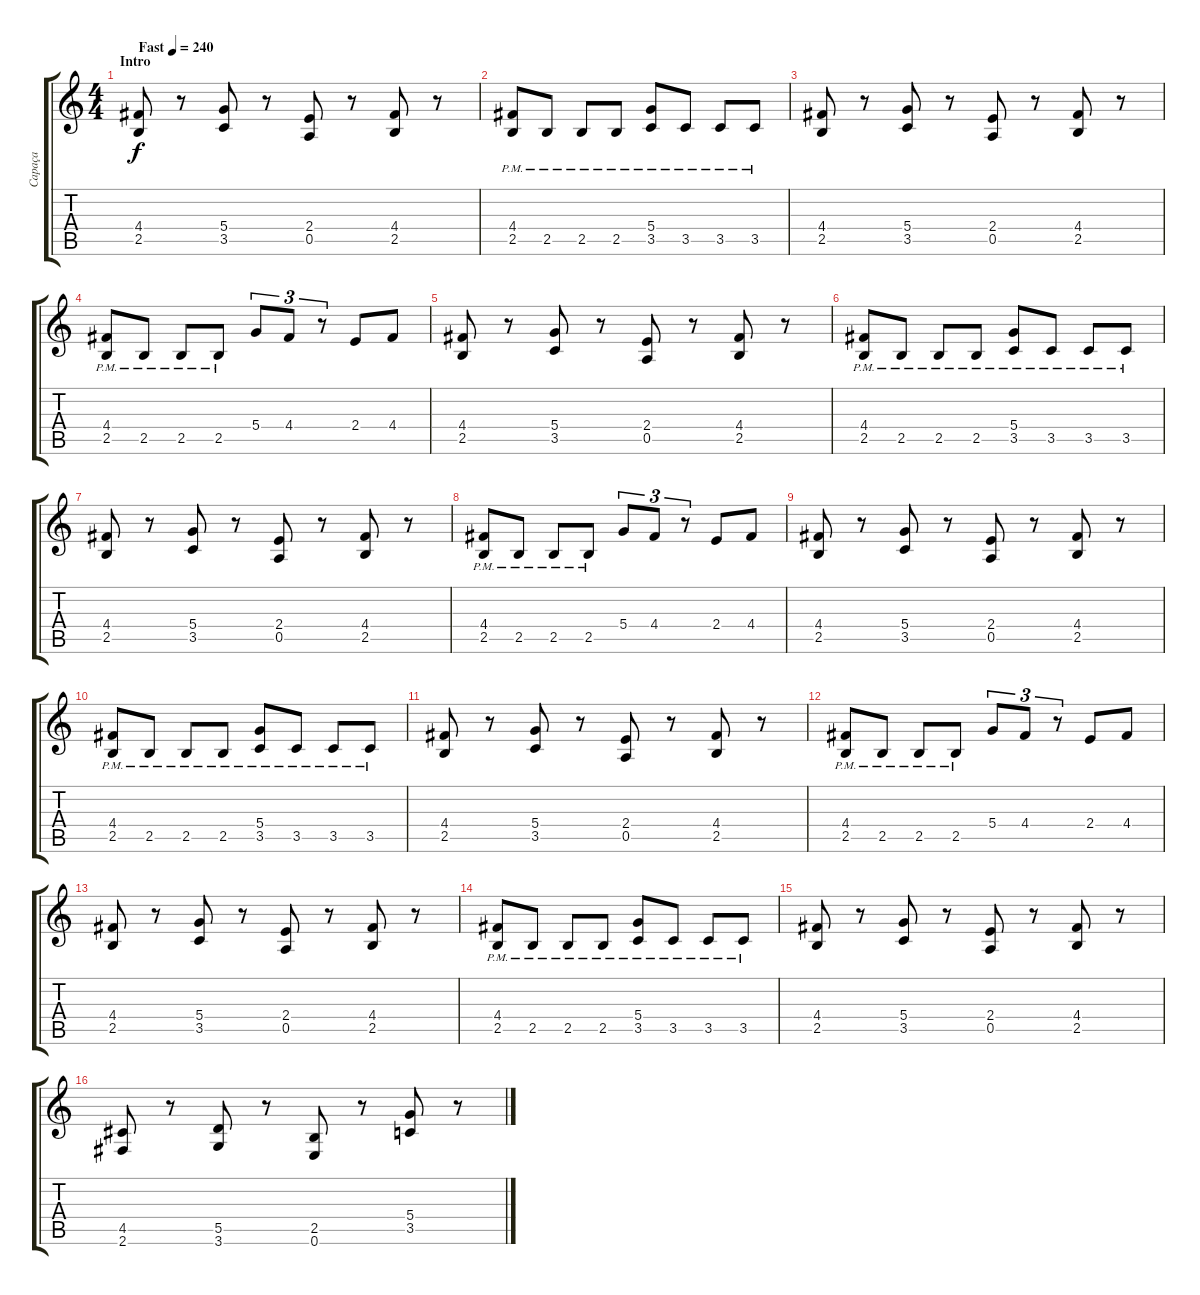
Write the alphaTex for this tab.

\track ("Capaça" "Capaça") {instrument distortionguitar}
\staff {score tabs}
\tuning (E4 B3 G3 D3 A2 E2) {hide}
\ts (4 4)
\section ("" "Intro")
\tempo (240 "Fast")
\clef g2
\ks c
(4.4 2.5).8{dy f instrument distortionguitar} r.8 (5.4 3.5).8 r.8 (2.4 0.5).8 r.8 (4.4 2.5).8 r.8 |
(4.4{pm} 2.5{pm}).8 2.5{pm}.8 2.5{pm}.8 2.5{pm}.8 (5.4{pm} 3.5{pm}).8 3.5{pm}.8 3.5{pm}.8 3.5{pm}.8 |
(4.4 2.5).8 r.8 (5.4 3.5).8 r.8 (2.4 0.5).8 r.8 (4.4 2.5).8 r.8 |
(4.4 2.5{pm}).8 2.5{pm}.8 2.5{pm}.8 2.5{pm}.8 5.4.8{tu (3 2)} 4.4.8{tu (3 2)} r.8{tu (3 2)} 2.4.8 4.4.8 |
(4.4 2.5).8 r.8 (5.4 3.5).8 r.8 (2.4 0.5).8 r.8 (4.4 2.5).8 r.8 |
(4.4{pm} 2.5{pm}).8 2.5{pm}.8 2.5{pm}.8 2.5{pm}.8 (5.4{pm} 3.5{pm}).8 3.5{pm}.8 3.5{pm}.8 3.5{pm}.8 |
(4.4 2.5).8 r.8 (5.4 3.5).8 r.8 (2.4 0.5).8 r.8 (4.4 2.5).8 r.8 |
(4.4 2.5{pm}).8 2.5{pm}.8 2.5{pm}.8 2.5{pm}.8 5.4.8{tu (3 2)} 4.4.8{tu (3 2)} r.8{tu (3 2)} 2.4.8 4.4.8 |
(4.4 2.5).8 r.8 (5.4 3.5).8 r.8 (2.4 0.5).8 r.8 (4.4 2.5).8 r.8 |
(4.4{pm} 2.5{pm}).8 2.5{pm}.8 2.5{pm}.8 2.5{pm}.8 (5.4{pm} 3.5{pm}).8 3.5{pm}.8 3.5{pm}.8 3.5{pm}.8 |
(4.4 2.5).8 r.8 (5.4 3.5).8 r.8 (2.4 0.5).8 r.8 (4.4 2.5).8 r.8 |
(4.4 2.5{pm}).8 2.5{pm}.8 2.5{pm}.8 2.5{pm}.8 5.4.8{tu (3 2)} 4.4.8{tu (3 2)} r.8{tu (3 2)} 2.4.8 4.4.8 |
(4.4 2.5).8 r.8 (5.4 3.5).8 r.8 (2.4 0.5).8 r.8 (4.4 2.5).8 r.8 |
(4.4{pm} 2.5{pm}).8 2.5{pm}.8 2.5{pm}.8 2.5{pm}.8 (5.4{pm} 3.5{pm}).8 3.5{pm}.8 3.5{pm}.8 3.5{pm}.8 |
(4.4 2.5).8 r.8 (5.4 3.5).8 r.8 (2.4 0.5).8 r.8 (4.4 2.5).8 r.8 |
(4.5 2.6).8 r.8 (5.5 3.6).8 r.8 (2.5 0.6).8 r.8 (5.4 3.5).8 r.8
